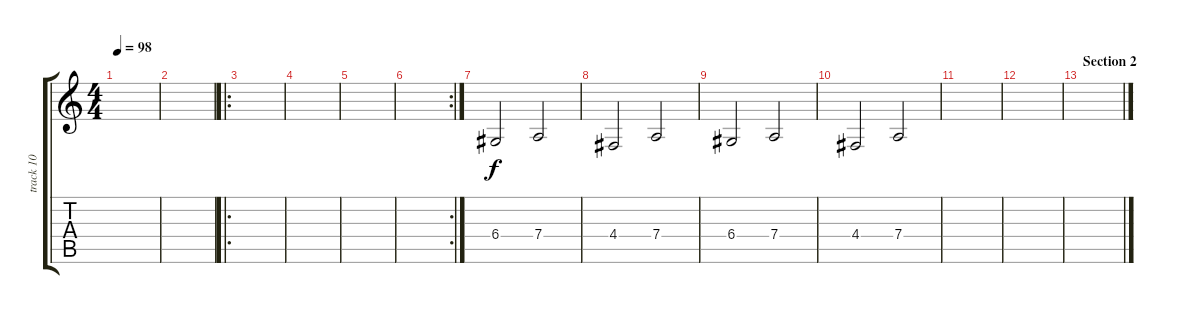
\track ("track 10" "track 10") {instrument stringensemble2}
\staff {score tabs}
\tuning (E4 B3 G3 D3 A2 E2) {hide}
\ts (4 4)
\tempo 98
\clef g2
\ks c
|
|
\ro
|
|
|
\rc 2
|
6.4.2 7.4.2 |
4.4.2 7.4.2 |
6.4.2 7.4.2 |
4.4.2 7.4.2 |
|
|
\section ("" "Section 2")
